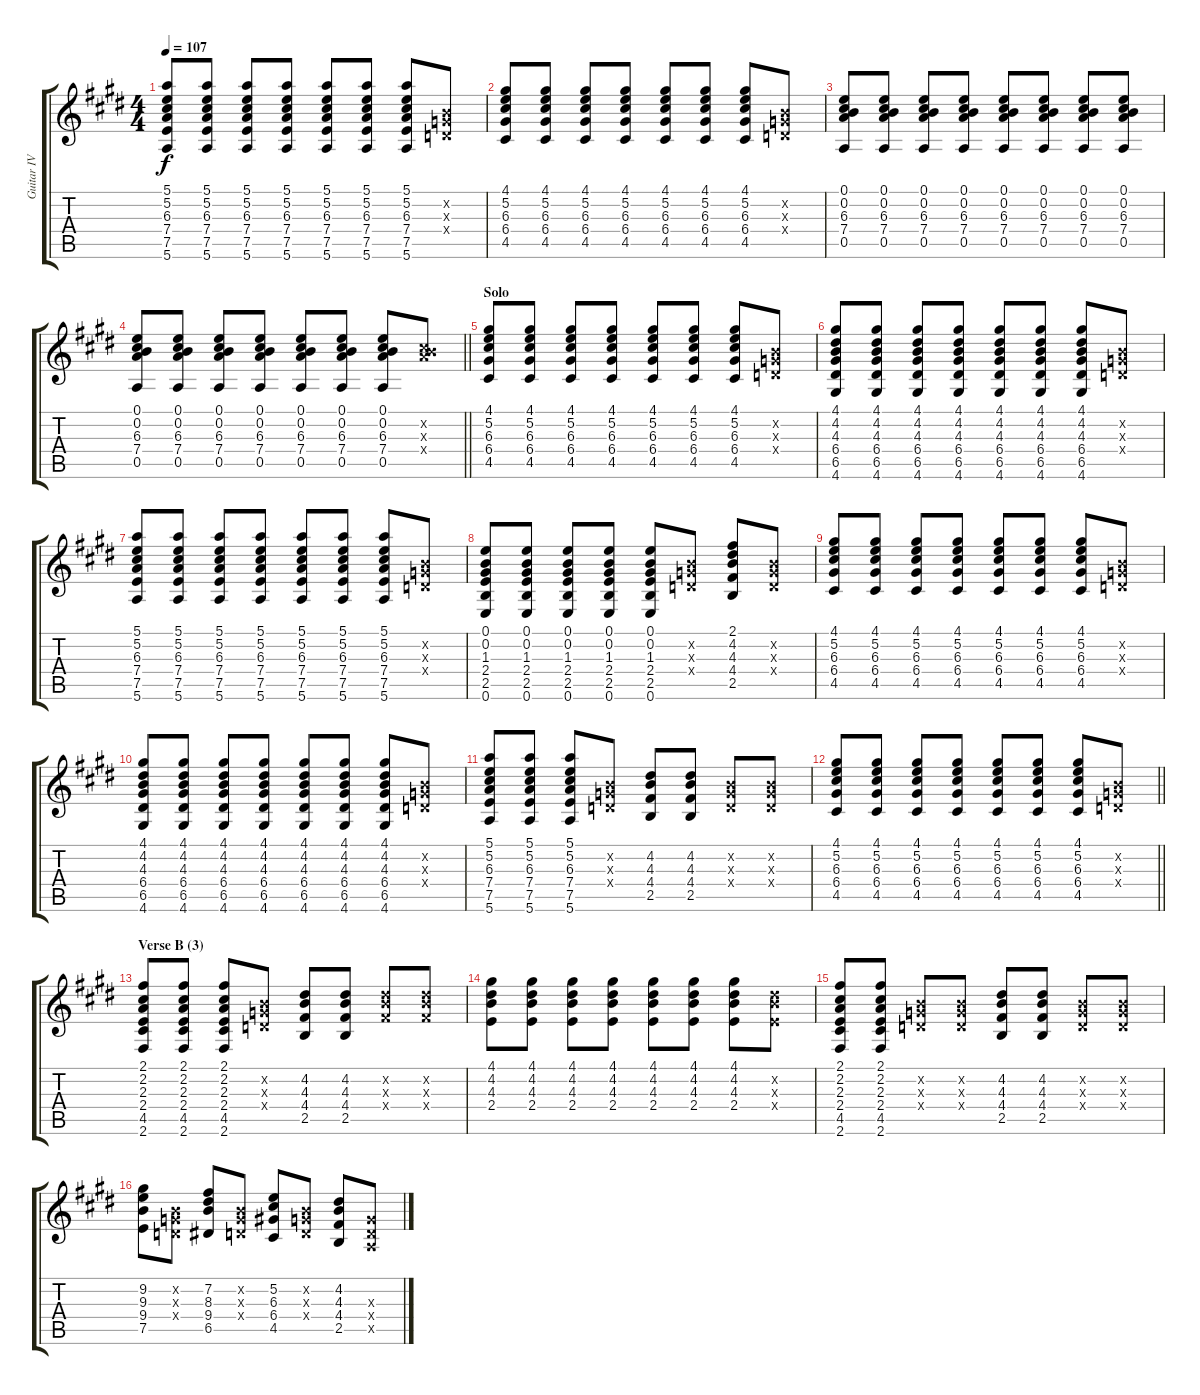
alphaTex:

\track ("Guitar IV" "Guitar IV") {instrument acousticguitarsteel}
\staff {score tabs}
\tuning (E4 B3 G3 D3 A2 E2) {hide}
\ts (4 4)
\tempo 107
\clef g2
\ks e
(5.1 5.2 6.3 7.4 7.5 5.6).8{dy f} (5.1 5.2 6.3 7.4 7.5 5.6).8 (5.1 5.2 6.3 7.4 7.5 5.6).8 (5.1 5.2 6.3 7.4 7.5 5.6).8 (5.1 5.2 6.3 7.4 7.5 5.6).8 (5.1 5.2 6.3 7.4 7.5 5.6).8 (5.1 5.2 6.3 7.4 7.5 5.6).8 (0.2{x} 0.3{x} 0.4{x}).8 |
(4.1 5.2 6.3 6.4 4.5).8 (4.1 5.2 6.3 6.4 4.5).8 (4.1 5.2 6.3 6.4 4.5).8 (4.1 5.2 6.3 6.4 4.5).8 (4.1 5.2 6.3 6.4 4.5).8 (4.1 5.2 6.3 6.4 4.5).8 (4.1 5.2 6.3 6.4 4.5).8 (0.2{x} 0.3{x} 0.4{x}).8 |
(0.1 0.2 6.3 7.4 0.5).8 (0.1 0.2 6.3 7.4 0.5).8 (0.1 0.2 6.3 7.4 0.5).8 (0.1 0.2 6.3 7.4 0.5).8 (0.1 0.2 6.3 7.4 0.5).8 (0.1 0.2 6.3 7.4 0.5).8 (0.1 0.2 6.3 7.4 0.5).8 (0.1 0.2 6.3 7.4 0.5).8 |
\barLineRight lightlight
(0.1 0.2 6.3 7.4 0.5).8 (0.1 0.2 6.3 7.4 0.5).8 (0.1 0.2 6.3 7.4 0.5).8 (0.1 0.2 6.3 7.4 0.5).8 (0.1 0.2 6.3 7.4 0.5).8 (0.1 0.2 6.3 7.4 0.5).8 (0.1 0.2 6.3 7.4 0.5).8 (0.2{x} 6.3{x} 7.4{x}).8 |
\section ("" "Solo")
(4.1 5.2 6.3 6.4 4.5).8 (4.1 5.2 6.3 6.4 4.5).8 (4.1 5.2 6.3 6.4 4.5).8 (4.1 5.2 6.3 6.4 4.5).8 (4.1 5.2 6.3 6.4 4.5).8 (4.1 5.2 6.3 6.4 4.5).8 (4.1 5.2 6.3 6.4 4.5).8 (0.2{x} 0.3{x} 0.4{x}).8 |
(4.1 4.2 4.3 6.4 6.5 4.6).8 (4.1 4.2 4.3 6.4 6.5 4.6).8 (4.1 4.2 4.3 6.4 6.5 4.6).8 (4.1 4.2 4.3 6.4 6.5 4.6).8 (4.1 4.2 4.3 6.4 6.5 4.6).8 (4.1 4.2 4.3 6.4 6.5 4.6).8 (4.1 4.2 4.3 6.4 6.5 4.6).8 (0.2{x} 0.3{x} 0.4{x}).8 |
(5.1 5.2 6.3 7.4 7.5 5.6).8 (5.1 5.2 6.3 7.4 7.5 5.6).8 (5.1 5.2 6.3 7.4 7.5 5.6).8 (5.1 5.2 6.3 7.4 7.5 5.6).8 (5.1 5.2 6.3 7.4 7.5 5.6).8 (5.1 5.2 6.3 7.4 7.5 5.6).8 (5.1 5.2 6.3 7.4 7.5 5.6).8 (0.2{x} 0.3{x} 0.4{x}).8 |
(0.1 0.2 1.3 2.4 2.5 0.6).8 (0.1 0.2 1.3 2.4 2.5 0.6).8 (0.1 0.2 1.3 2.4 2.5 0.6).8 (0.1 0.2 1.3 2.4 2.5 0.6).8 (0.1 0.2 1.3 2.4 2.5 0.6).8 (0.2{x} 0.3{x} 0.4{x}).8 (2.1 4.2 4.3 4.4 2.5).8 (0.2{x} 0.3{x} 0.4{x}).8 |
(4.1 5.2 6.3 6.4 4.5).8 (4.1 5.2 6.3 6.4 4.5).8 (4.1 5.2 6.3 6.4 4.5).8 (4.1 5.2 6.3 6.4 4.5).8 (4.1 5.2 6.3 6.4 4.5).8 (4.1 5.2 6.3 6.4 4.5).8 (4.1 5.2 6.3 6.4 4.5).8 (0.2{x} 0.3{x} 0.4{x}).8 |
(4.1 4.2 4.3 6.4 6.5 4.6).8 (4.1 4.2 4.3 6.4 6.5 4.6).8 (4.1 4.2 4.3 6.4 6.5 4.6).8 (4.1 4.2 4.3 6.4 6.5 4.6).8 (4.1 4.2 4.3 6.4 6.5 4.6).8 (4.1 4.2 4.3 6.4 6.5 4.6).8 (4.1 4.2 4.3 6.4 6.5 4.6).8 (0.2{x} 0.3{x} 0.4{x}).8 |
(5.1 5.2 6.3 7.4 7.5 5.6).8 (5.1 5.2 6.3 7.4 7.5 5.6).8 (5.1 5.2 6.3 7.4 7.5 5.6).8 (0.2{x} 0.3{x} 0.4{x}).8 (4.2 4.3 4.4 2.5).8 (4.2 4.3 4.4 2.5).8 (0.2{x} 0.3{x} 0.4{x}).8 (0.2{x} 0.3{x} 0.4{x}).8 |
\barLineRight lightlight
(4.1 5.2 6.3 6.4 4.5).8 (4.1 5.2 6.3 6.4 4.5).8 (4.1 5.2 6.3 6.4 4.5).8 (4.1 5.2 6.3 6.4 4.5).8 (4.1 5.2 6.3 6.4 4.5).8 (4.1 5.2 6.3 6.4 4.5).8 (4.1 5.2 6.3 6.4 4.5).8 (0.2{x} 0.3{x} 0.4{x}).8 |
\section ("" "Verse B (3)")
(2.1 2.2 2.3 2.4 4.5 2.6).8 (2.1 2.2 2.3 2.4 4.5 2.6).8 (2.1 2.2 2.3 2.4 4.5 2.6).8 (0.2{x} 0.3{x} 0.4{x}).8 (4.2 4.3 4.4 2.5).8 (4.2 4.3 4.4 2.5).8 (4.2{x} 4.3{x} 4.4{x}).8 (4.2{x} 4.3{x} 4.4{x}).8 |
(4.1 4.2 4.3 2.4).8 (4.1 4.2 4.3 2.4).8 (4.1 4.2 4.3 2.4).8 (4.1 4.2 4.3 2.4).8 (4.1 4.2 4.3 2.4).8 (4.1 4.2 4.3 2.4).8 (4.1 4.2 4.3 2.4).8 (4.2{x} 4.3{x} 2.4{x}).8 |
(2.1 2.2 2.3 2.4 4.5 2.6).8 (2.1 2.2 2.3 2.4 4.5 2.6).8 (0.2{x} 0.3{x} 0.4{x}).8 (0.2{x} 0.3{x} 0.4{x}).8 (4.2 4.3 4.4 2.5).8 (4.2 4.3 4.4 2.5).8 (0.2{x} 0.3{x} 0.4{x}).8 (0.2{x} 0.3{x} 0.4{x}).8 |
(9.2 9.3 9.4 7.5).8 (0.2{x} 0.3{x} 0.4{x}).8 (7.2 8.3 9.4 6.5).8 (0.2{x} 0.3{x} 0.4{x}).8 (5.2 6.3 6.4 4.5).8 (0.2{x} 0.3{x} 0.4{x}).8 (4.2 4.3 4.4 2.5).8 (0.3{x} 0.4{x} 0.5{x}).8
